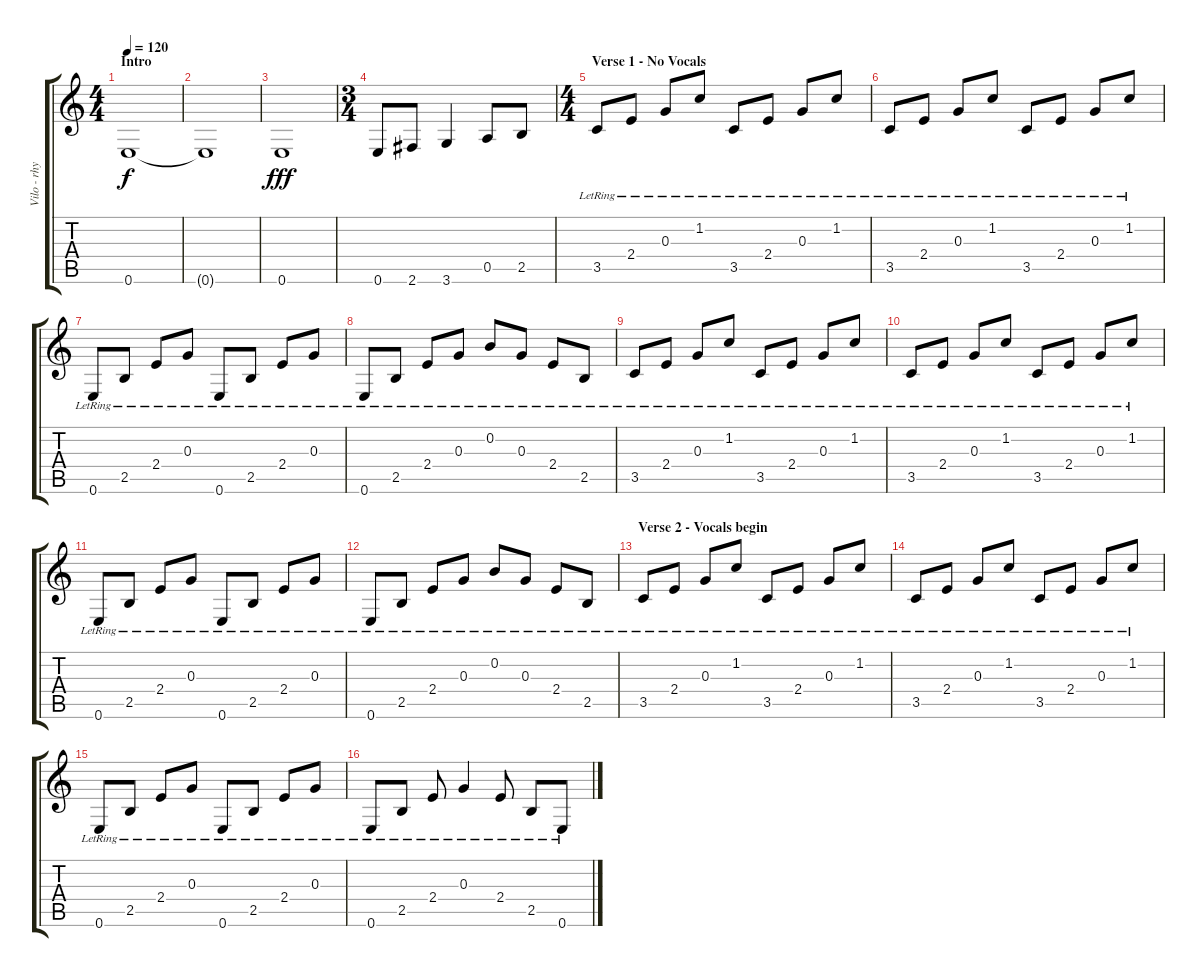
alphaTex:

\track ("Vilo - rhythm" "Vilo - rhy") {instrument acousticguitarsteel}
\staff {score tabs}
\tuning (E4 B3 G3 D3 A2 E2) {hide}
\ts (4 4)
\section ("" "Intro")
\tempo 120
\clef g2
\ks c
0.6.1{dy f instrument acousticguitarsteel} |
0.6{t}.1 |
0.6.1{dy fff} |
\ts (3 4)
0.6.8 2.6.8 3.6.4 0.5.8 2.5.8 |
\ts (4 4)
\section ("" "Verse 1 - No Vocals")
3.5{lr}.8 2.4{lr}.8 0.3{lr}.8 1.2{lr}.8 3.5{lr}.8 2.4{lr}.8 0.3{lr}.8 1.2{lr}.8 |
3.5{lr}.8 2.4{lr}.8 0.3{lr}.8 1.2{lr}.8 3.5{lr}.8 2.4{lr}.8 0.3{lr}.8 1.2{lr}.8 |
0.6{lr}.8 2.5{lr}.8 2.4{lr}.8 0.3{lr}.8 0.6{lr}.8 2.5{lr}.8 2.4{lr}.8 0.3{lr}.8 |
0.6{lr}.8 2.5{lr}.8 2.4{lr}.8 0.3{lr}.8 0.2{lr}.8 0.3{lr}.8 2.4{lr}.8 2.5{lr}.8 |
3.5{lr}.8 2.4{lr}.8 0.3{lr}.8 1.2{lr}.8 3.5{lr}.8 2.4{lr}.8 0.3{lr}.8 1.2{lr}.8 |
3.5{lr}.8 2.4{lr}.8 0.3{lr}.8 1.2{lr}.8 3.5{lr}.8 2.4{lr}.8 0.3{lr}.8 1.2{lr}.8 |
0.6{lr}.8 2.5{lr}.8 2.4{lr}.8 0.3{lr}.8 0.6{lr}.8 2.5{lr}.8 2.4{lr}.8 0.3{lr}.8 |
0.6{lr}.8 2.5{lr}.8 2.4{lr}.8 0.3{lr}.8 0.2{lr}.8 0.3{lr}.8 2.4{lr}.8 2.5{lr}.8 |
\section ("" "Verse 2 - Vocals begin")
3.5{lr}.8 2.4{lr}.8 0.3{lr}.8 1.2{lr}.8 3.5{lr}.8 2.4{lr}.8 0.3{lr}.8 1.2{lr}.8 |
3.5{lr}.8 2.4{lr}.8 0.3{lr}.8 1.2{lr}.8 3.5{lr}.8 2.4{lr}.8 0.3{lr}.8 1.2{lr}.8 |
0.6{lr}.8 2.5{lr}.8 2.4{lr}.8 0.3{lr}.8 0.6{lr}.8 2.5{lr}.8 2.4{lr}.8 0.3{lr}.8 |
0.6{lr}.8 2.5{lr}.8 2.4{lr}.8 0.3{lr}.4 2.4{lr}.8 2.5{lr}.8 0.6{lr}.8
